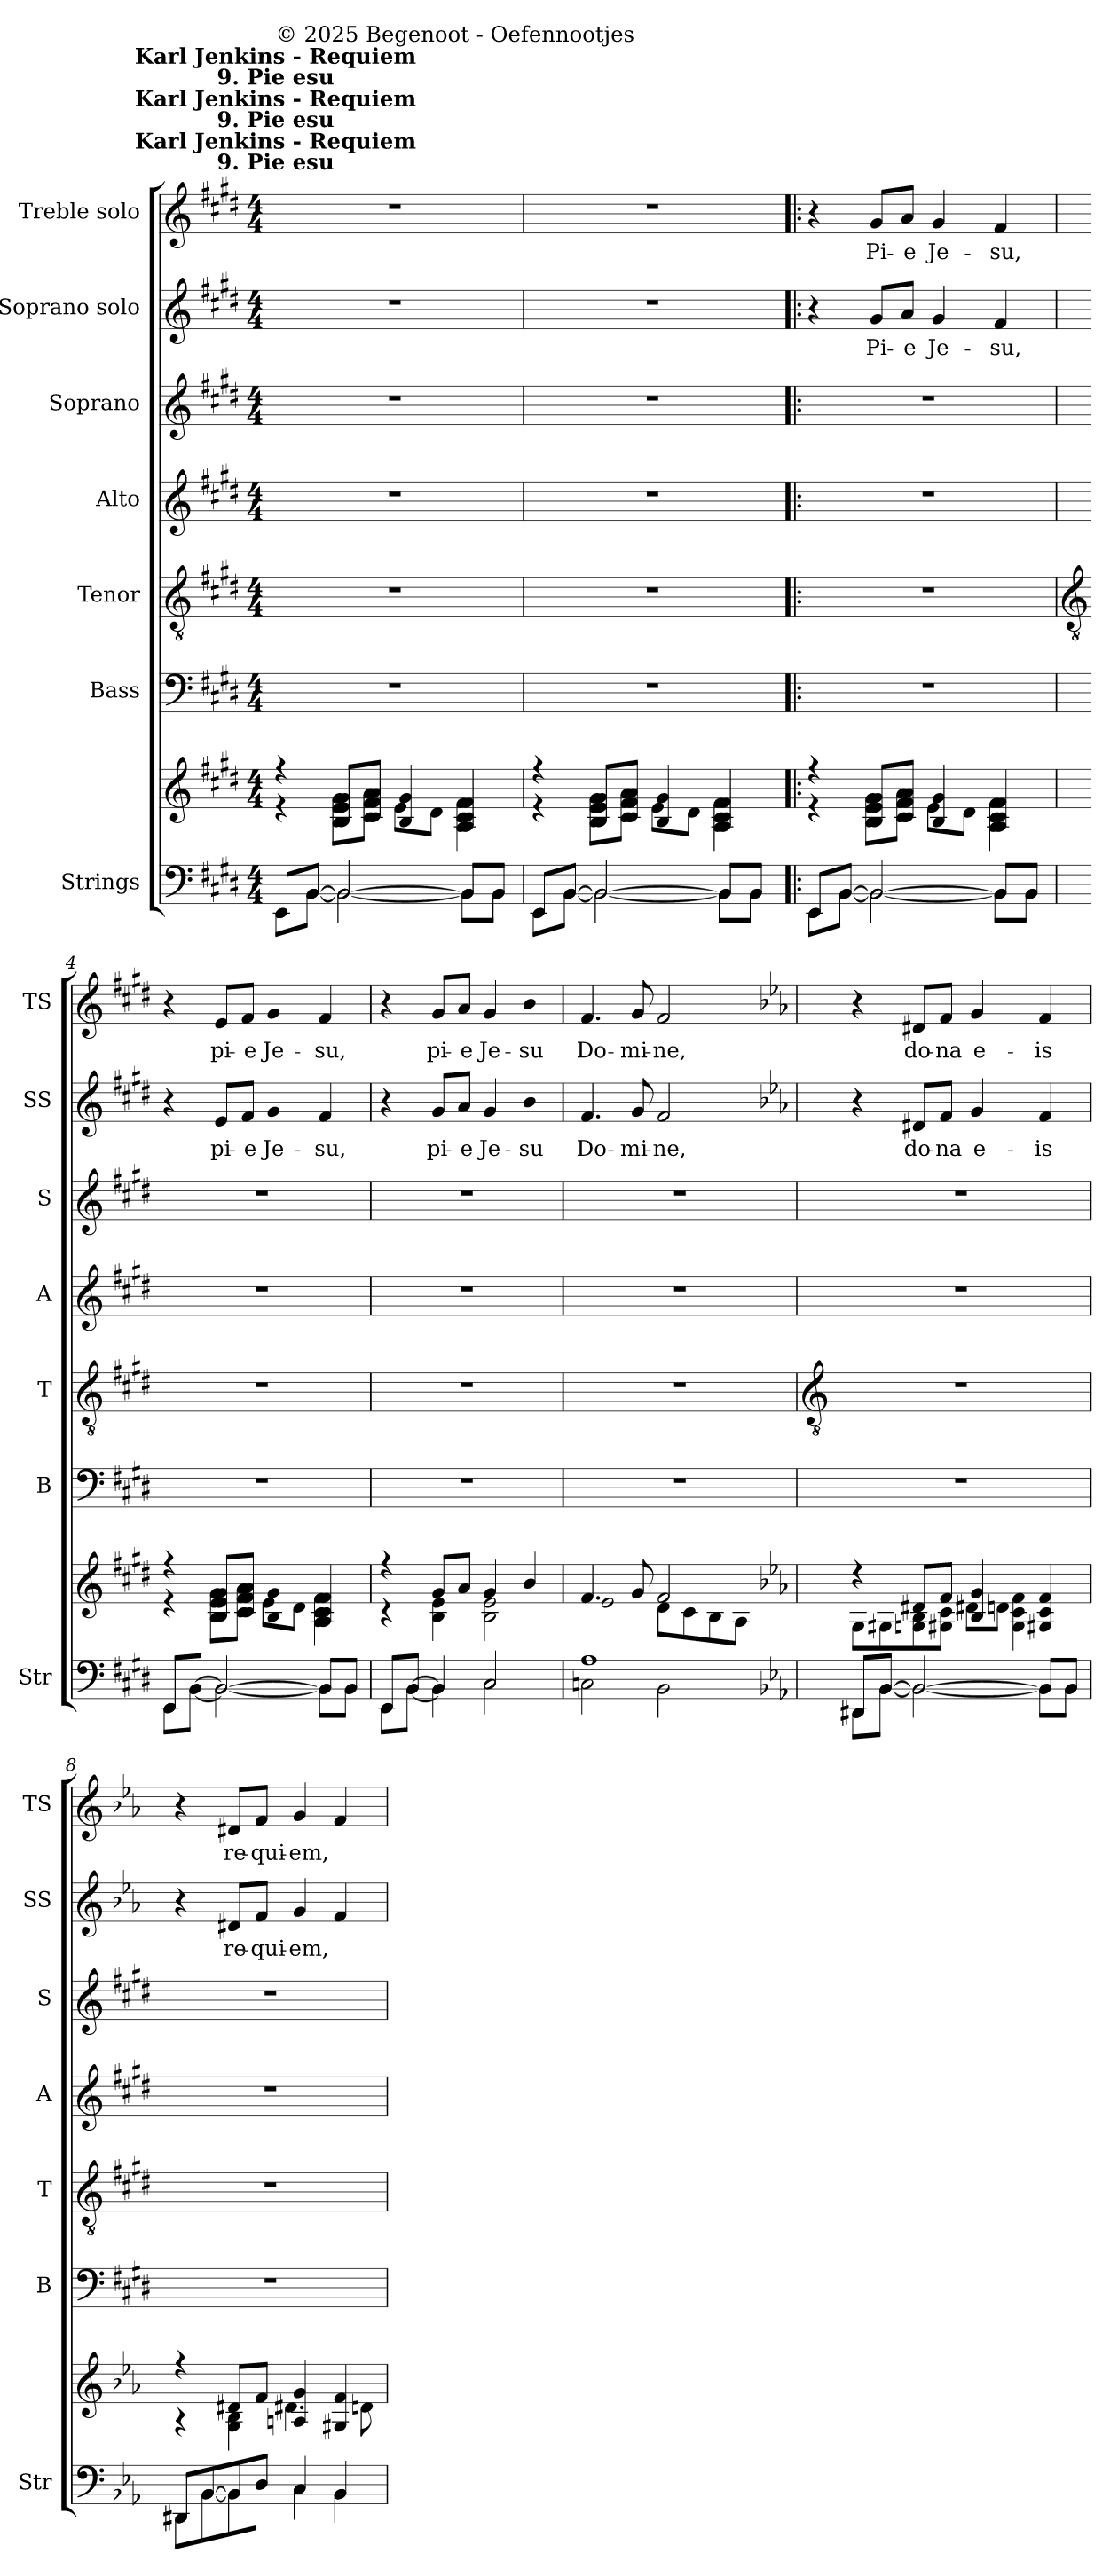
**kern	**kern	**kern	**kern	**kern	**kern	**kern	**text	**kern	**text
*part7	*part7	*part6	*part5	*part4	*part3	*part2	*part2	*part1	*part1
*staff8	*staff7	*staff6	*staff5	*staff4	*staff3	*staff2	*staff2	*staff1	*staff1
*I"Strings	*	*I"Bass	*I"Tenor	*I"Alto	*I"Soprano	*I"Soprano solo	*	*I"Treble solo	*
*I'Str	*	*I'B	*I'T	*I'A	*I'S	*I'SS	*	*I'TS	*
*clefF4	*clefG2	*clefF4	*clefGv2	*clefG2	*clefG2	*clefG2	*	*clefG2	*
*k[f#c#g#d#]	*k[f#c#g#d#]	*k[f#c#g#d#]	*k[f#c#g#d#]	*k[f#c#g#d#]	*k[f#c#g#d#]	*k[f#c#g#d#]	*	*k[f#c#g#d#]	*
*E:	*E:	*E:	*E:	*E:	*E:	*E:	*	*E:	*
*M4/4	*M4/4	*M4/4	*M4/4	*M4/4	*M4/4	*M4/4	*	*M4/4	*
=1	=1	=1	=1	=1	=1	=1	=1	=1	=1
*^	*^	*	*	*	*	*	*	*	*
!	!	!	!	!	!	!	!	!	!	!LO:TX:a:B:cj:t=Karl Jenkins - Requiem\n9. Pie esu	!
!	!	!	!	!	!	!	!	!	!	!LO:TX:a:B:cj:t=Karl Jenkins - Requiem\n9. Pie esu	!
!	!	!	!	!	!	!	!	!	!	!LO:TX:a:B:cj:t=Karl Jenkins - Requiem\n9. Pie esu	!
!	!	!	!	!	!	!	!	!	!	!LO:TX:a:t=© 2025 Begenoot  -  Oefennootjes	!
8EE/L	8EE\L	4r	4r	1r	1r	1r	1r	1r	.	1r	.
[8BB/J	[8BB\J	.	.	.	.	.	.	.	.	.	.
2BB/_	2BB\_	8B/ 8e/ 8g#/L	8B\ 8e\ 8g#\L	.	.	.	.	.	.	.	.
.	.	8c#/ 8f#/ 8a/J	8c#\ 8f#\ 8a\J	.	.	.	.	.	.	.	.
.	.	4B/ 4g#/	8e\L	.	.	.	.	.	.	.	.
.	.	.	8d#\J	.	.	.	.	.	.	.	.
8BB/L]	8BB\L]	4A/ 4c#/ 4f#/	4A\ 4c#\ 4f#\	.	.	.	.	.	.	.	.
8BB/J	8BB\J	.	.	.	.	.	.	.	.	.	.
=2	=2	=2	=2	=2	=2	=2	=2	=2	=2	=2	=2
8EE/L	8EE\L	4r	4r	1r	1r	1r	1r	1r	.	1r	.
[8BB/J	[8BB\J	.	.	.	.	.	.	.	.	.	.
2BB/_	2BB\_	8B/ 8e/ 8g#/L	8B\ 8e\ 8g#\L	.	.	.	.	.	.	.	.
.	.	8c#/ 8f#/ 8a/J	8c#\ 8f#\ 8a\J	.	.	.	.	.	.	.	.
.	.	4B/ 4g#/	8e\L	.	.	.	.	.	.	.	.
.	.	.	8d#\J	.	.	.	.	.	.	.	.
8BB/L]	8BB\L]	4A/ 4c#/ 4f#/	4A\ 4c#\ 4f#\	.	.	.	.	.	.	.	.
8BB/J	8BB\J	.	.	.	.	.	.	.	.	.	.
=3!|:	=3!|:	=3!|:	=3!|:	=3!|:	=3!|:	=3!|:	=3!|:	=3!|:	=3!|:	=3!|:	=3!|:
8EE/L	8EE\L	4r	4r	1r	1r	1r	1r	4r	.	4r	.
[8BB/J	[8BB\J	.	.	.	.	.	.	.	.	.	.
!	!	!	!	!	!	!	!	!	!LO:LY:b	!	!LO:LY:b
2BB/_	2BB\_	8B/ 8e/ 8g#/L	8B\ 8e\ 8g#\L	.	.	.	.	8g#L	Pi-	8g#L	Pi-
!	!	!	!	!	!	!	!	!	!LO:LY:b	!	!LO:LY:b
.	.	8c#/ 8f#/ 8a/J	8c#\ 8f#\ 8a\J	.	.	.	.	8aJ	-e	8aJ	-e
!	!	!	!	!	!	!	!	!	!LO:LY:b	!	!LO:LY:b
.	.	4B/ 4g#/	8e\L	.	.	.	.	4g#	Je-	4g#	Je-
.	.	.	8d#\J	.	.	.	.	.	.	.	.
!	!	!	!	!	!	!	!	!	!LO:LY:b	!	!LO:LY:b
8BB/L]	8BB\L]	4A/ 4c#/ 4f#/	4A\ 4c#\ 4f#\	.	.	.	.	4f#	-su,	4f#	-su,
8BB/J	8BB\J	.	.	.	.	.	.	.	.	.	.
!!LO:LB:g=z
=4	=4	=4	=4	=4	=4	=4	=4	=4	=4	=4	=4
*	*	*	*	*	*clefGv2	*	*	*	*	*	*
8EE/L	8EE\L	4r	4r	1r	1r	1r	1r	4r	.	4r	.
[8BB/J	[8BB\J	.	.	.	.	.	.	.	.	.	.
!	!	!	!	!	!	!	!	!	!LO:LY:b	!	!LO:LY:b
2BB/_	2BB\_	8B/ 8e/ 8g#/L	8B\ 8e\ 8g#\L	.	.	.	.	8eL	pi-	8eL	pi-
!	!	!	!	!	!	!	!	!	!LO:LY:b	!	!LO:LY:b
.	.	8c#/ 8f#/ 8a/J	8c#\ 8f#\ 8a\J	.	.	.	.	8f#J	-e	8f#J	-e
!	!	!	!	!	!	!	!	!	!LO:LY:b	!	!LO:LY:b
.	.	4B/ 4g#/	8e\L	.	.	.	.	4g#	Je-	4g#	Je-
.	.	.	8d#\J	.	.	.	.	.	.	.	.
!	!	!	!	!	!	!	!	!	!LO:LY:b	!	!LO:LY:b
8BB/L]	8BB\L]	4A/ 4c#/ 4f#/	4A\ 4c#\ 4f#\	.	.	.	.	4f#	-su,	4f#	-su,
8BB/J	8BB\J	.	.	.	.	.	.	.	.	.	.
=5	=5	=5	=5	=5	=5	=5	=5	=5	=5	=5	=5
8EE/L	8EE\L	4r	4r	1r	1r	1r	1r	4r	.	4r	.
[8BB/J	[8BB\J	.	.	.	.	.	.	.	.	.	.
!	!	!	!	!	!	!	!	!	!LO:LY:b	!	!LO:LY:b
4BB/]	4BB\]	8g#/L	4B\ 4e\	.	.	.	.	8g#L	pi-	8g#L	pi-
!	!	!	!	!	!	!	!	!	!LO:LY:b	!	!LO:LY:b
.	.	8a/J	.	.	.	.	.	8aJ	-e	8aJ	-e
!	!	!	!	!	!	!	!	!	!LO:LY:b	!	!LO:LY:b
2C#/	2C#\	4g#/	2B\ 2e\	.	.	.	.	4g#	Je-	4g#	Je-
!	!	!	!	!	!	!	!	!	!LO:LY:b	!	!LO:LY:b
.	.	4b/	.	.	.	.	.	4b	-su	4b	-su
=6	=6	=6	=6	=6	=6	=6	=6	=6	=6	=6	=6
!	!	!	!	!	!	!	!	!	!LO:LY:b	!	!LO:LY:b
1A/	2Cn\	4.f#/	2e\	1r	1r	1r	1r	4.f#	Do-	4.f#	Do-
!	!	!	!	!	!	!	!	!	!LO:LY:b	!	!LO:LY:b
.	.	8g#/	.	.	.	.	.	8g#	-mi-	8g#	-mi-
!	!	!	!	!	!	!	!	!	!LO:LY:b	!	!LO:LY:b
.	2BB\	2f#/	8d#\L	.	.	.	.	2f#	-ne,	2f#	-ne,
.	.	.	8c#\	.	.	.	.	.	.	.	.
.	.	.	8B\	.	.	.	.	.	.	.	.
.	.	.	8A\J	.	.	.	.	.	.	.	.
*k[b-e-a-]	*	*k[b-e-a-]	*	*k[b-e-a-]	*k[b-e-a-]	*k[b-e-a-]	*k[b-e-a-]	*k[b-e-a-]	*	*k[b-e-a-]	*
*E-:	*	*E-:	*	*E-:	*E-:	*E-:	*E-:	*E-:	*	*E-:	*
!!LO:LB:g=z
=7	=7	=7	=7	=7	=7	=7	=7	=7	=7	=7	=7
*	*	*	*	*	*clefGv2	*	*	*	*	*	*
8DD#X/L	8DD#X\L	4r	8G\L	1r	1r	1r	1r	4r	.	4r	.
[8BB-/J	[8BB-\J	.	8G#X\	.	.	.	.	.	.	.	.
!	!	!	!	!	!	!	!	!	!LO:LY:b	!	!LO:LY:b
2BB-/_	2BB-\_	8d#X/L	8Gn\ 8B-\	.	.	.	.	8d#XL	do-	8d#XL	do-
!	!	!	!	!	!	!	!	!	!LO:LY:b	!	!LO:LY:b
.	.	8f/J	8G#X\ 8c\J	.	.	.	.	8fJ	-na	8fJ	-na
!	!	!	!	!	!	!	!	!	!LO:LY:b	!	!LO:LY:b
.	.	4B-/ 4g/	8d#X\L	.	.	.	.	4g	e-	4g	e-
.	.	.	8dn\J	.	.	.	.	.	.	.	.
!	!	!	!	!	!	!	!	!	!LO:LY:b	!	!LO:LY:b
8BB-/L]	8BB-\L]	4G#X/ 4c/ 4f/	4G#\ 4c\ 4f\	.	.	.	.	4f	-is	4f	-is
8BB-/J	8BB-\J	.	.	.	.	.	.	.	.	.	.
=8	=8	=8	=8	=8	=8	=8	=8	=8	=8	=8	=8
8DD#X/L	8DD#X\L	4r	4r	1r	1r	1r	1r	4r	.	4r	.
[8BB-/	[8BB-\	.	.	.	.	.	.	.	.	.	.
!	!	!	!	!	!	!	!	!	!LO:LY:b	!	!LO:LY:b
8BB-/]	8BB-\]	8d#X/L	4G\ 4B-\	.	.	.	.	8d#XL	re-	8d#XL	re-
!	!	!	!	!	!	!	!	!	!LO:LY:b	!	!LO:LY:b
8D/J	8D\J	8f/J	.	.	.	.	.	8fJ	-qui-	8fJ	-qui-
!	!	!	!	!	!	!	!	!	!LO:LY:b	!	!LO:LY:b
4C/	4C\	4An/ 4g/	4.d#X\	.	.	.	.	4g	-em,	4g	-em,
4BB-/	4BB-\	4G#X/ 4f/	.	.	.	.	.	4f	.	4f	.
.	.	.	8dn\	.	.	.	.	.	.	.	.
*v	*v	*	*	*	*	*	*	*	*	*	*
*	*v	*v	*	*	*	*	*	*	*	*
=	=	=	=	=	=	=	=	=	=
*-	*-	*-	*-	*-	*-	*-	*-	*-	*-
